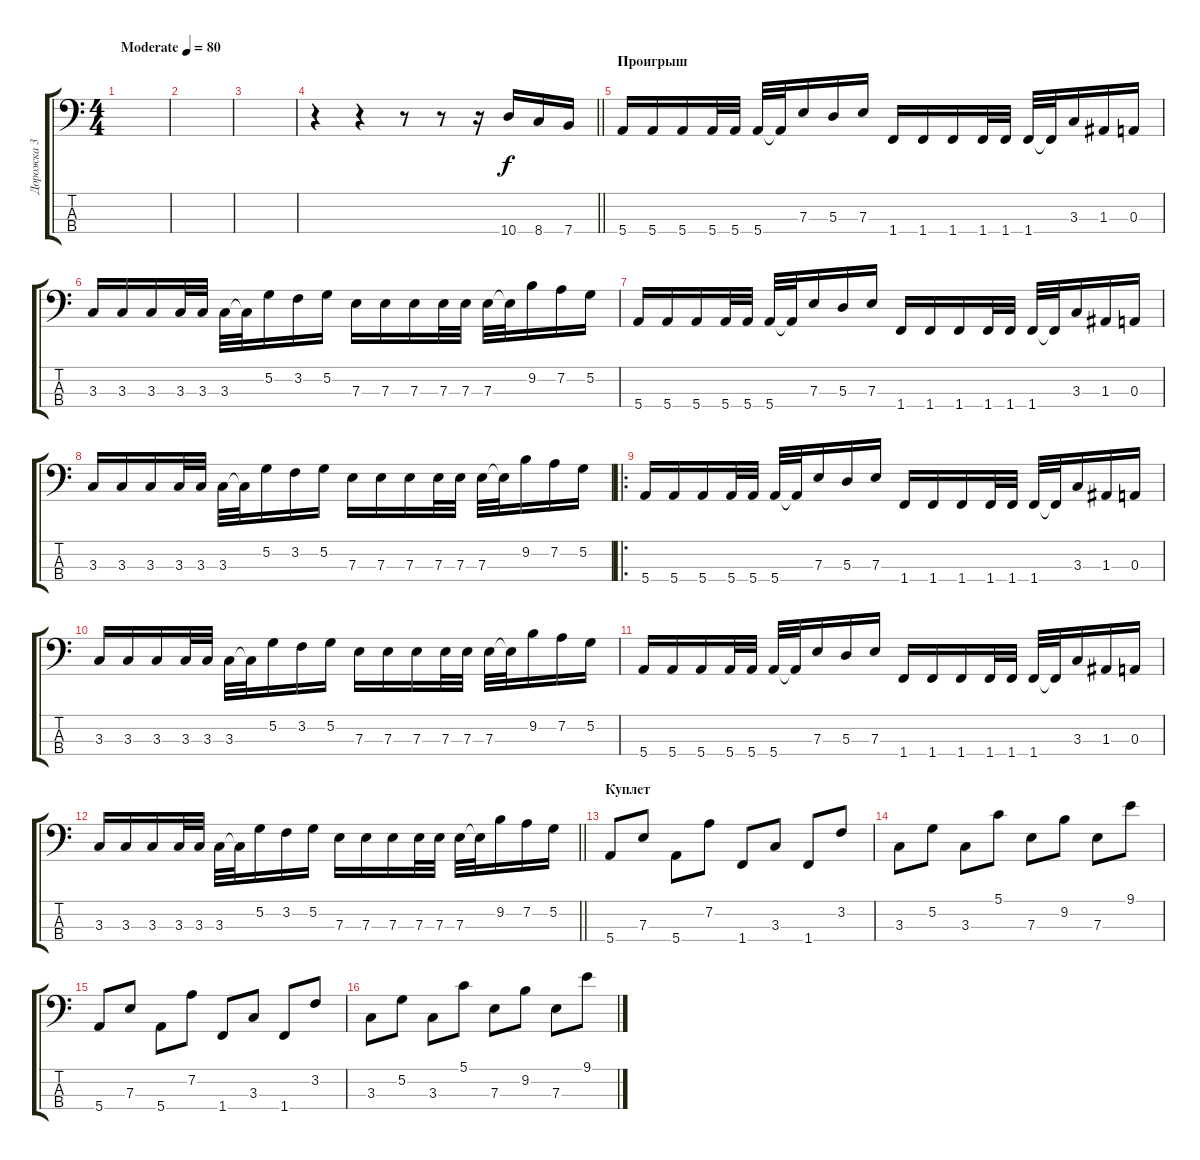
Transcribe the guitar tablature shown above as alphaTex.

\track ("Дорожка 3" "Дорожка 3") {instrument electricbasspick}
\staff {score tabs}
\tuning (G2 D2 A1 E1) {hide}
\ts (4 4)
\tempo (80 "Moderate")
\clef f4
\ks c
|
|
|
\barLineRight lightlight
r.4 r.4 r.8 r.8 r.16 10.4.16 8.4.16 7.4.16 |
\section ("" "Проигрыш")
5.4.16 5.4.16 5.4.16 5.4.32 5.4.32 5.4.32 5.4{t}.32 7.3.16 5.3.16 7.3.16 1.4.16 1.4.16 1.4.16 1.4.32 1.4.32 1.4.32 1.4{t}.32 3.3.16 1.3.16 0.3.16 |
3.3.16 3.3.16 3.3.16 3.3.32 3.3.32 3.3.32 3.3{t}.32 5.2.16 3.2.16 5.2.16 7.3.16 7.3.16 7.3.16 7.3.32 7.3.32 7.3.32 7.3{t}.32 9.2.16 7.2.16 5.2.16 |
5.4.16 5.4.16 5.4.16 5.4.32 5.4.32 5.4.32 5.4{t}.32 7.3.16 5.3.16 7.3.16 1.4.16 1.4.16 1.4.16 1.4.32 1.4.32 1.4.32 1.4{t}.32 3.3.16 1.3.16 0.3.16 |
3.3.16 3.3.16 3.3.16 3.3.32 3.3.32 3.3.32 3.3{t}.32 5.2.16 3.2.16 5.2.16 7.3.16 7.3.16 7.3.16 7.3.32 7.3.32 7.3.32 7.3{t}.32 9.2.16 7.2.16 5.2.16 |
\ro
5.4.16 5.4.16 5.4.16 5.4.32 5.4.32 5.4.32 5.4{t}.32 7.3.16 5.3.16 7.3.16 1.4.16 1.4.16 1.4.16 1.4.32 1.4.32 1.4.32 1.4{t}.32 3.3.16 1.3.16 0.3.16 |
3.3.16 3.3.16 3.3.16 3.3.32 3.3.32 3.3.32 3.3{t}.32 5.2.16 3.2.16 5.2.16 7.3.16 7.3.16 7.3.16 7.3.32 7.3.32 7.3.32 7.3{t}.32 9.2.16 7.2.16 5.2.16 |
5.4.16 5.4.16 5.4.16 5.4.32 5.4.32 5.4.32 5.4{t}.32 7.3.16 5.3.16 7.3.16 1.4.16 1.4.16 1.4.16 1.4.32 1.4.32 1.4.32 1.4{t}.32 3.3.16 1.3.16 0.3.16 |
\barLineRight lightlight
3.3.16 3.3.16 3.3.16 3.3.32 3.3.32 3.3.32 3.3{t}.32 5.2.16 3.2.16 5.2.16 7.3.16 7.3.16 7.3.16 7.3.32 7.3.32 7.3.32 7.3{t}.32 9.2.16 7.2.16 5.2.16 |
\section ("" "Куплет")
5.4.8 7.3.8 5.4.8 7.2.8 1.4.8 3.3.8 1.4.8 3.2.8 |
3.3.8 5.2.8 3.3.8 5.1.8 7.3.8 9.2.8 7.3.8 9.1.8 |
5.4.8 7.3.8 5.4.8 7.2.8 1.4.8 3.3.8 1.4.8 3.2.8 |
3.3.8 5.2.8 3.3.8 5.1.8 7.3.8 9.2.8 7.3.8 9.1.8
